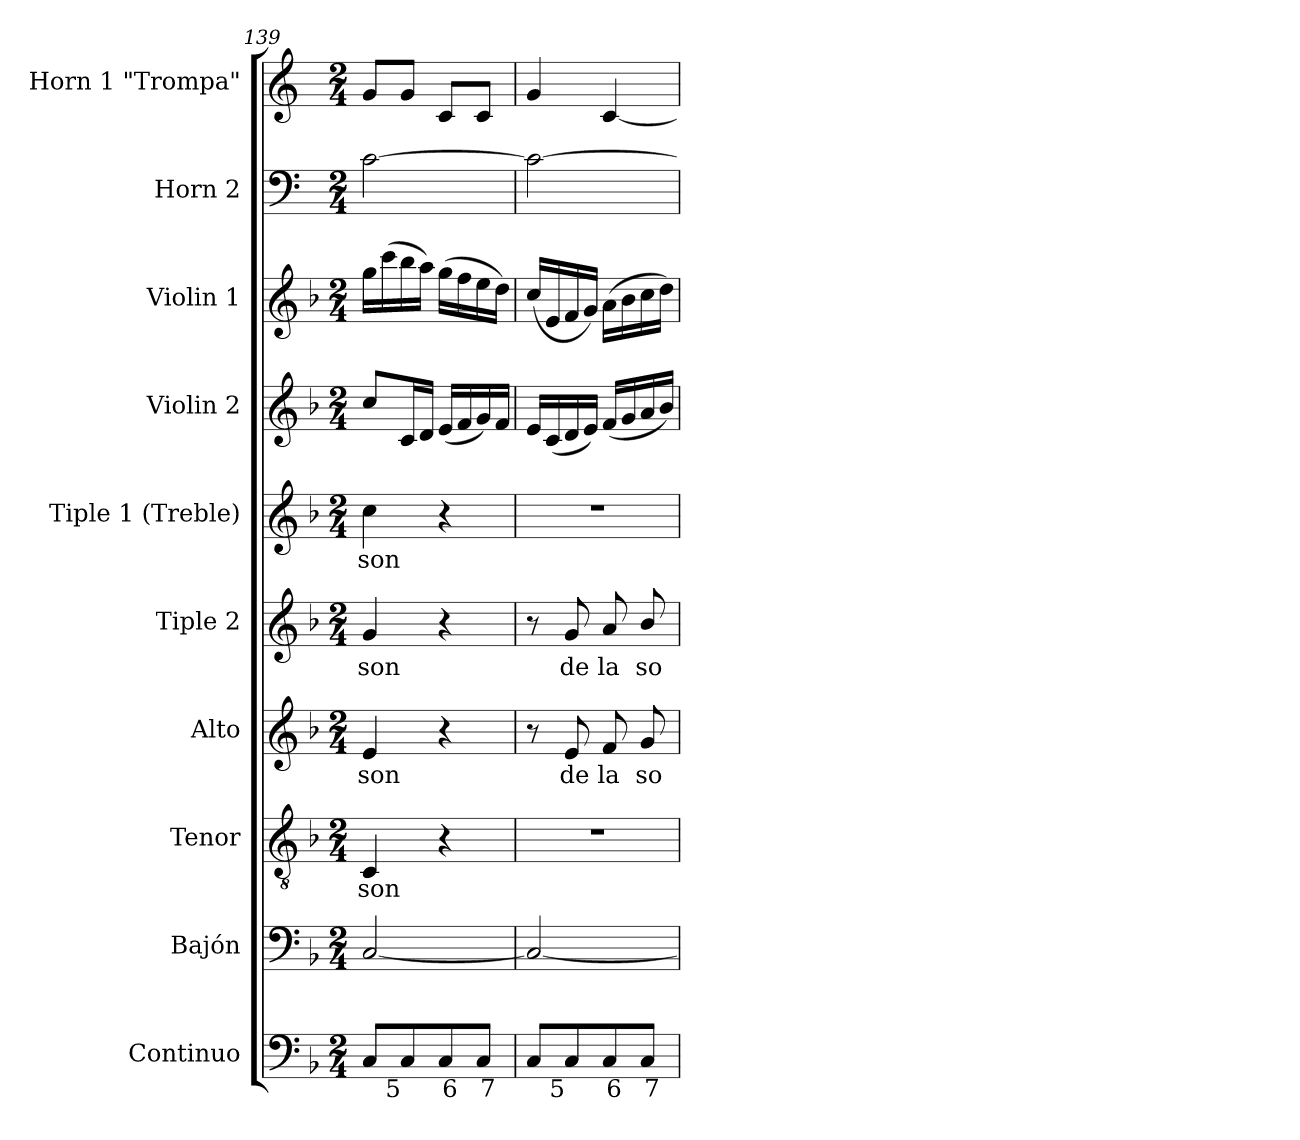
**kern	**kern	**kern	**text	**kern	**text	**kern	**text	**kern	**text	**kern	**kern	**kern	**kern
*part10	*part9	*part8	*part8	*part7	*part7	*part6	*part6	*part5	*part5	*part4	*part3	*part2	*part1
*staff10	*staff9	*staff8	*staff8	*staff7	*staff7	*staff6	*staff6	*staff5	*staff5	*staff4	*staff3	*staff2	*staff1
*I"Continuo	*I"Bajón	*I"Tenor	*	*I"Alto	*	*I"Tiple 2	*	*I"Tiple 1 (Treble)	*	*I"Violin 2	*I"Violin 1	*I"Horn 2	*I"Horn 1 "Trompa"
*I'Cont.	*	*I'T.	*	*I'A.	*	*	*	*	*	*I'Vln. 2	*I'Vln. 1	*I'Hn 1.	*I'Hn 1.
*clefF4	*clefF4	*clefGv2	*	*clefG2	*	*clefG2	*	*clefG2	*	*clefG2	*clefG2	*clefF4	*clefG2
*	*	*ITrd7c12	*	*	*	*	*	*	*	*	*	*ITrd7c12	*ITrd7c12
*k[b-]	*k[b-]	*k[b-]	*	*k[b-]	*	*k[b-]	*	*k[b-]	*	*k[b-]	*k[b-]	*k[]	*k[]
*F:	*F:	*F:	*	*F:	*	*F:	*	*F:	*	*F:	*F:	*C:	*C:
*M2/4	*M2/4	*M2/4	*	*M2/4	*	*M2/4	*	*M2/4	*	*M2/4	*M2/4	*M2/4	*M2/4
=139	=139	=139	=139	=139	=139	=139	=139	=139	=139	=139	=139	=139	=139
!	!	!	!LO:LY:b:color=#000000	!	!	!	!	!	!	!	!	!	!
!	!	!	!	!	!LO:LY:b:color=#000000	!	!	!	!	!	!	!	!
!	!	!	!	!	!	!	!LO:LY:b:color=#000000	!	!	!	!	!	!
!	!	!	!	!	!	!	!	!	!LO:LY:b:color=#000000	!	!	!	!
*^	*	*	*	*	*	*	*	*	*	*	*	*	*
*	*^	*	*	*	*	*	*	*	*	*	*	*	*	*
8Ci/L	4ryy	4..ryy	[2Ci/	4CCi/	son	4ei/	son	4gi/	son	4cci\	son	8cci/L	16ggi\LL	[2Ci\	8Gi/L
.	.	.	.	.	.	.	.	.	.	.	.	.	(16ccci\	.	.
!LO:TX:b:rj:t=5	!	!	!	!	!	!	!	!	!	!	!	!	!	!	!
8Ci/	.	.	.	.	.	.	.	.	.	.	.	16ci/L	16bb-i\	.	8Gi/J
.	.	.	.	.	.	.	.	.	.	.	.	16di/JJ	16aai\JJ)	.	.
8Ci/	16ryy	.	.	4r	.	4r	.	4r	.	4r	.	(16ei/LL	(16ggi\LL	.	8Ci/L
!	!LO:TX:b:rj:t=6	!	!	!	!	!	!	!	!	!	!	!	!	!	!
.	8.ryy	.	.	.	.	.	.	.	.	.	.	16fi/	16ffi\	.	.
8Ci/J	.	.	.	.	.	.	.	.	.	.	.	16gi/)	16eei\	.	8Ci/J
!	!	!LO:TX:b:rj:t=7	!	!	!	!	!	!	!	!	!	!	!	!	!
.	.	16ryy	.	.	.	.	.	.	.	.	.	16fi/JJ	16ddi\JJ)	.	.
=140	=140	=140	=140	=140	=140	=140	=140	=140	=140	=140	=140	=140	=140	=140	=140
!	!	!	!	!LO:N:vis=1	!	!	!	!	!	!LO:N:vis=1	!	!	!	!	!
8Ci/L	4ryy	4..ryy	2Ci/_	2r	.	8r	.	8r	.	2r	.	16ei/LL	(16cci/LL	2Ci\_	4Gi/
.	.	.	.	.	.	.	.	.	.	.	.	(16ci/	16ei/	.	.
!	!	!	!	!	!	!	!LO:LY:b:color=#000000	!	!	!	!	!	!	!	!
!LO:TX:b:rj:t=5	!	!	!	!	!	!	!	!	!	!	!	!	!	!	!
!	!	!	!	!	!	!	!	!	!LO:LY:b:color=#000000	!	!	!	!	!	!
8Ci/	.	.	.	.	.	8ei/	de	8gi/	de	.	.	16di/	16fi/	.	.
.	.	.	.	.	.	.	.	.	.	.	.	16ei/JJ)	16gi/JJ)	.	.
!	!	!	!	!	!	!	!LO:LY:b:color=#000000	!	!	!	!	!	!	!	!
!	!	!	!	!	!	!	!	!	!LO:LY:b:color=#000000	!	!	!	!	!	!
8Ci/	16ryy	.	.	.	.	8fi/	la	8ai/	la	.	.	(16fi/LL	(16ai\LL	.	[4Ci/
!	!LO:TX:b:rj:t=6	!	!	!	!	!	!	!	!	!	!	!	!	!	!
.	8.ryy	.	.	.	.	.	.	.	.	.	.	16gi/	16b-i\	.	.
!	!	!	!	!	!	!	!LO:LY:b:color=#000000	!	!	!	!	!	!	!	!
!	!	!	!	!	!	!	!	!	!LO:LY:b:color=#000000	!	!	!	!	!	!
8Ci/J	.	.	.	.	.	8gi/	so-	8b-i/	so-	.	.	16ai/	16cci\	.	.
!	!	!LO:TX:b:rj:t=7	!	!	!	!	!	!	!	!	!	!	!	!	!
.	.	16ryy	.	.	.	.	.	.	.	.	.	16b-i/JJ)	16ddi\JJ)	.	.
*v	*v	*v	*	*	*	*	*	*	*	*	*	*	*	*	*
=	=	=	=	=	=	=	=	=	=	=	=	=	=
*-	*-	*-	*-	*-	*-	*-	*-	*-	*-	*-	*-	*-	*-
